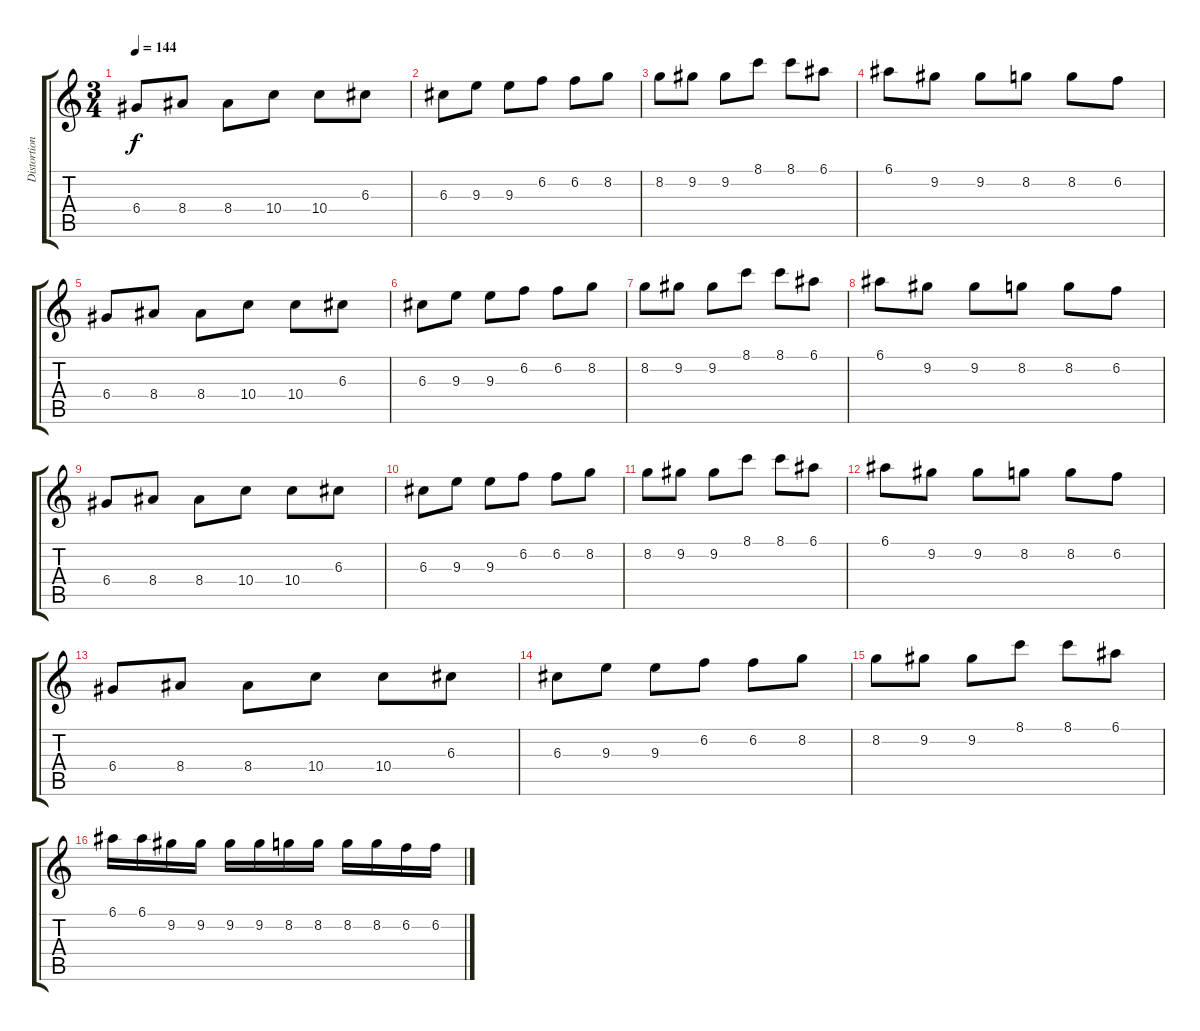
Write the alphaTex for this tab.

\track ("Distortion Guitar" "Distortion") {instrument distortionguitar}
\staff {score tabs}
\tuning (E4 B3 G3 D3 A2 E2) {hide}
\ts (3 4)
\tempo 144
\clef g2
\ks c
6.4.8{dy f} 8.4.8 8.4.8 10.4.8 10.4.8 6.3.8 |
6.3.8 9.3.8 9.3.8 6.2.8 6.2.8 8.2.8 |
8.2.8 9.2.8 9.2.8 8.1.8 8.1.8 6.1.8 |
6.1.8 9.2.8 9.2.8 8.2.8 8.2.8 6.2.8 |
6.4.8 8.4.8 8.4.8 10.4.8 10.4.8 6.3.8 |
6.3.8 9.3.8 9.3.8 6.2.8 6.2.8 8.2.8 |
8.2.8 9.2.8 9.2.8 8.1.8 8.1.8 6.1.8 |
6.1.8 9.2.8 9.2.8 8.2.8 8.2.8 6.2.8 |
6.4.8 8.4.8 8.4.8 10.4.8 10.4.8 6.3.8 |
6.3.8 9.3.8 9.3.8 6.2.8 6.2.8 8.2.8 |
8.2.8 9.2.8 9.2.8 8.1.8 8.1.8 6.1.8 |
6.1.8 9.2.8 9.2.8 8.2.8 8.2.8 6.2.8 |
6.4.8 8.4.8 8.4.8 10.4.8 10.4.8 6.3.8 |
6.3.8 9.3.8 9.3.8 6.2.8 6.2.8 8.2.8 |
8.2.8 9.2.8 9.2.8 8.1.8 8.1.8 6.1.8 |
6.1.16 6.1.16 9.2.16 9.2.16 9.2.16 9.2.16 8.2.16 8.2.16 8.2.16 8.2.16 6.2.16 6.2.16
